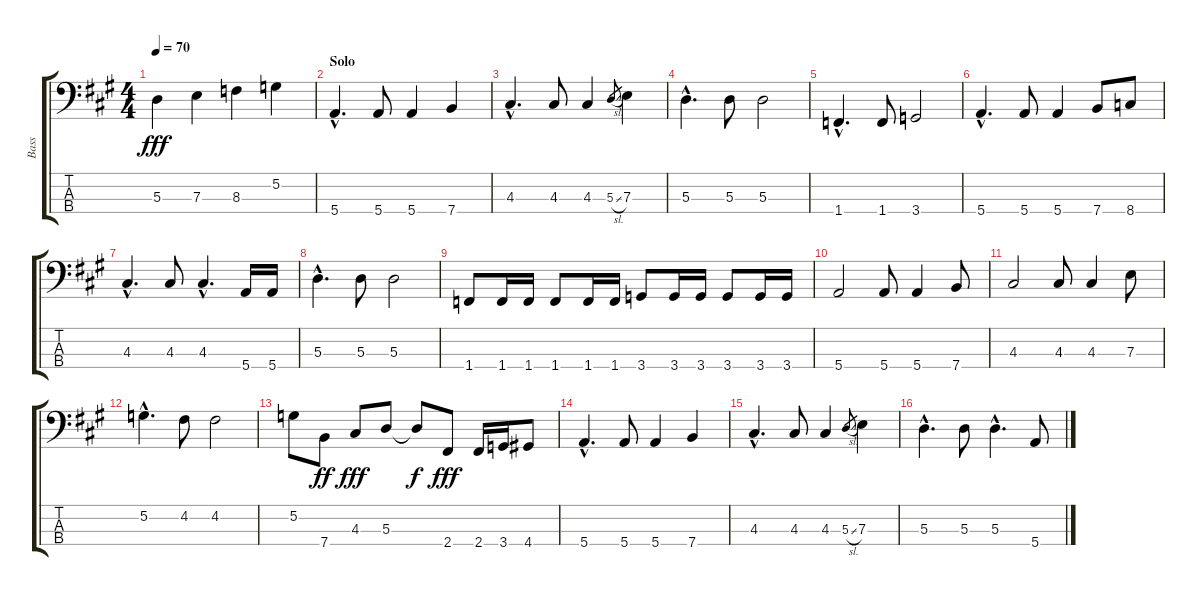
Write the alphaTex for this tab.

\track ("Bass" "Bass") {instrument electricbasspick}
\staff {score tabs}
\tuning (G2 D2 A1 E1) {hide}
\ts (4 4)
\tempo 70
\clef f4
\ks a
5.3.4{dy fff} 7.3.4 8.3.4 5.2.4 |
\section ("" "Solo")
5.4{hac}.4{d} 5.4.8 5.4.4 7.4.4 |
4.3{hac}.4{d} 4.3.8 4.3.4 5.3{sl}.8{gr} 7.3.4 |
5.3{hac}.4{d} 5.3.8 5.3.2 |
1.4{hac}.4{d} 1.4.8 3.4.2 |
5.4{hac}.4{d} 5.4.8 5.4.4 7.4.8 8.4.8 |
4.3{hac}.4{d} 4.3.8 4.3{hac}.4{d} 5.4.16 5.4.16 |
5.3{hac}.4{d} 5.3.8 5.3.2 |
1.4.8 1.4.16 1.4.16 1.4.8 1.4.16 1.4.16 3.4.8 3.4.16 3.4.16 3.4.8 3.4.16 3.4.16 |
5.4.2 5.4.8 5.4.4 7.4.8 |
4.3.2 4.3.8 4.3.4 7.3.8 |
5.2{hac}.4{d} 4.2.8 4.2.2 |
5.2.8 7.4.8{dy ff} 4.3.8{dy fff} 5.3.8 5.3{t}.8{dy f} 2.4.8{dy fff} 2.4.16 3.4.16 4.4.8 |
5.4{hac}.4{d} 5.4.8 5.4.4 7.4.4 |
4.3{hac}.4{d} 4.3.8 4.3.4 5.3{sl}.8{gr} 7.3.4 |
5.3{hac}.4{d} 5.3.8 5.3{hac}.4{d} 5.4.8
